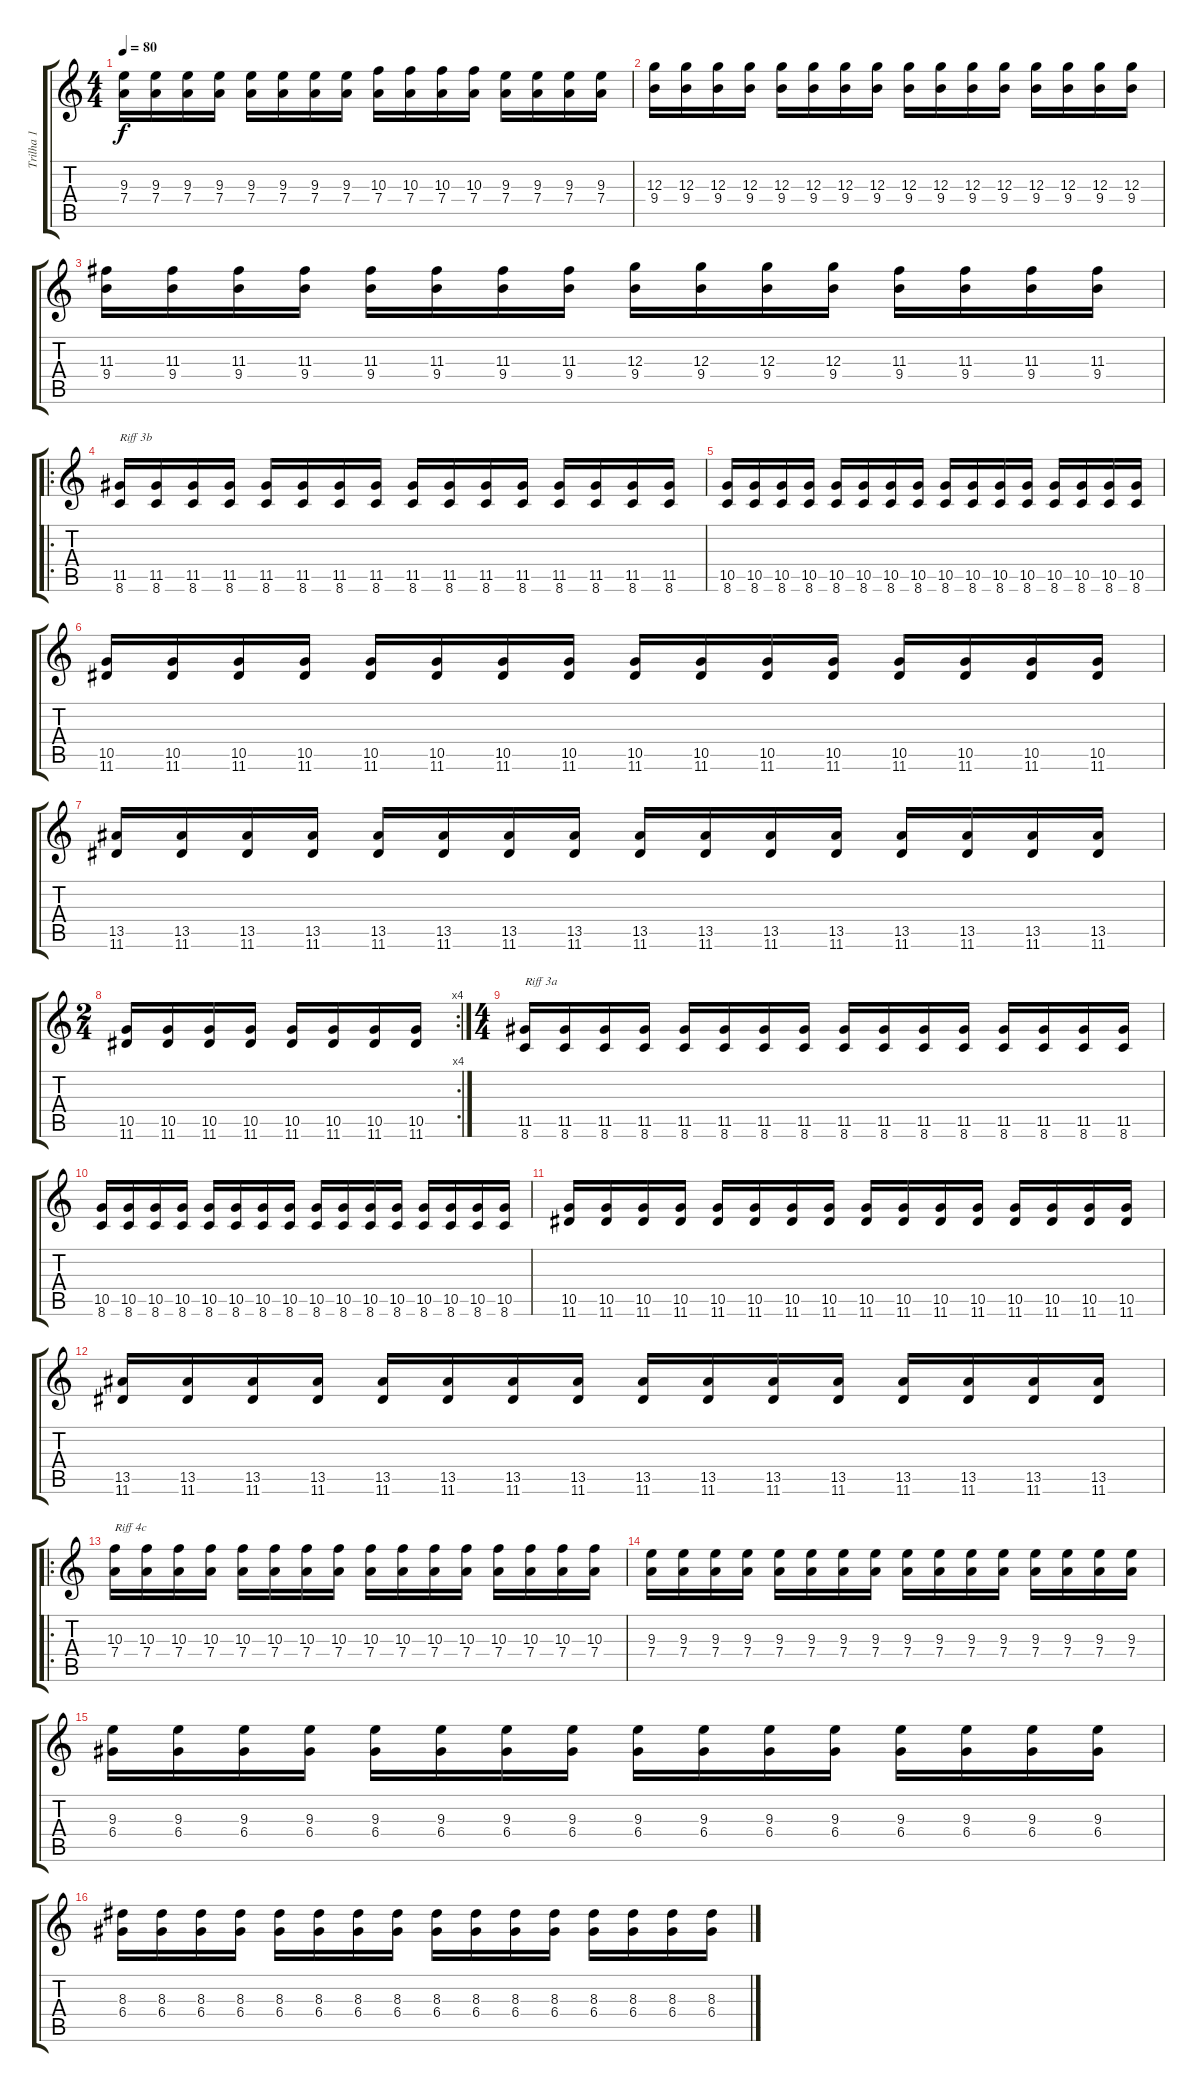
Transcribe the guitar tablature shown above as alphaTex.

\track ("Trilha 1" "Trilha 1") {instrument distortionguitar}
\staff {score tabs}
\tuning (E4 B3 G3 D3 A2 E2) {hide}
\ts (4 4)
\tempo 80
\clef g2
\ks c
(9.3 7.4).16{dy f} (9.3 7.4).16 (9.3 7.4).16 (9.3 7.4).16 (9.3 7.4).16 (9.3 7.4).16 (9.3 7.4).16 (9.3 7.4).16 (10.3 7.4).16 (10.3 7.4).16 (10.3 7.4).16 (10.3 7.4).16 (9.3 7.4).16 (9.3 7.4).16 (9.3 7.4).16 (9.3 7.4).16 |
(12.3 9.4).16 (12.3 9.4).16 (12.3 9.4).16 (12.3 9.4).16 (12.3 9.4).16 (12.3 9.4).16 (12.3 9.4).16 (12.3 9.4).16 (12.3 9.4).16 (12.3 9.4).16 (12.3 9.4).16 (12.3 9.4).16 (12.3 9.4).16 (12.3 9.4).16 (12.3 9.4).16 (12.3 9.4).16 |
(11.3 9.4).16 (11.3 9.4).16 (11.3 9.4).16 (11.3 9.4).16 (11.3 9.4).16 (11.3 9.4).16 (11.3 9.4).16 (11.3 9.4).16 (12.3 9.4).16 (12.3 9.4).16 (12.3 9.4).16 (12.3 9.4).16 (11.3 9.4).16 (11.3 9.4).16 (11.3 9.4).16 (11.3 9.4).16 |
\ro
(11.5 8.6).16{txt "Riff 3b"} (11.5 8.6).16 (11.5 8.6).16 (11.5 8.6).16 (11.5 8.6).16 (11.5 8.6).16 (11.5 8.6).16 (11.5 8.6).16 (11.5 8.6).16 (11.5 8.6).16 (11.5 8.6).16 (11.5 8.6).16 (11.5 8.6).16 (11.5 8.6).16 (11.5 8.6).16 (11.5 8.6).16 |
(10.5 8.6).16 (10.5 8.6).16 (10.5 8.6).16 (10.5 8.6).16 (10.5 8.6).16 (10.5 8.6).16 (10.5 8.6).16 (10.5 8.6).16 (10.5 8.6).16 (10.5 8.6).16 (10.5 8.6).16 (10.5 8.6).16 (10.5 8.6).16 (10.5 8.6).16 (10.5 8.6).16 (10.5 8.6).16 |
(10.5 11.6).16 (10.5 11.6).16 (10.5 11.6).16 (10.5 11.6).16 (10.5 11.6).16 (10.5 11.6).16 (10.5 11.6).16 (10.5 11.6).16 (10.5 11.6).16 (10.5 11.6).16 (10.5 11.6).16 (10.5 11.6).16 (10.5 11.6).16 (10.5 11.6).16 (10.5 11.6).16 (10.5 11.6).16 |
(13.5 11.6).16 (13.5 11.6).16 (13.5 11.6).16 (13.5 11.6).16 (13.5 11.6).16 (13.5 11.6).16 (13.5 11.6).16 (13.5 11.6).16 (13.5 11.6).16 (13.5 11.6).16 (13.5 11.6).16 (13.5 11.6).16 (13.5 11.6).16 (13.5 11.6).16 (13.5 11.6).16 (13.5 11.6).16 |
\rc 4
\ts (2 4)
(10.5 11.6).16 (10.5 11.6).16 (10.5 11.6).16 (10.5 11.6).16 (10.5 11.6).16 (10.5 11.6).16 (10.5 11.6).16 (10.5 11.6).16 |
\ts (4 4)
(11.5 8.6).16{txt "Riff 3a"} (11.5 8.6).16 (11.5 8.6).16 (11.5 8.6).16 (11.5 8.6).16 (11.5 8.6).16 (11.5 8.6).16 (11.5 8.6).16 (11.5 8.6).16 (11.5 8.6).16 (11.5 8.6).16 (11.5 8.6).16 (11.5 8.6).16 (11.5 8.6).16 (11.5 8.6).16 (11.5 8.6).16 |
(10.5 8.6).16 (10.5 8.6).16 (10.5 8.6).16 (10.5 8.6).16 (10.5 8.6).16 (10.5 8.6).16 (10.5 8.6).16 (10.5 8.6).16 (10.5 8.6).16 (10.5 8.6).16 (10.5 8.6).16 (10.5 8.6).16 (10.5 8.6).16 (10.5 8.6).16 (10.5 8.6).16 (10.5 8.6).16 |
(10.5 11.6).16 (10.5 11.6).16 (10.5 11.6).16 (10.5 11.6).16 (10.5 11.6).16 (10.5 11.6).16 (10.5 11.6).16 (10.5 11.6).16 (10.5 11.6).16 (10.5 11.6).16 (10.5 11.6).16 (10.5 11.6).16 (10.5 11.6).16 (10.5 11.6).16 (10.5 11.6).16 (10.5 11.6).16 |
(13.5 11.6).16 (13.5 11.6).16 (13.5 11.6).16 (13.5 11.6).16 (13.5 11.6).16 (13.5 11.6).16 (13.5 11.6).16 (13.5 11.6).16 (13.5 11.6).16 (13.5 11.6).16 (13.5 11.6).16 (13.5 11.6).16 (13.5 11.6).16 (13.5 11.6).16 (13.5 11.6).16 (13.5 11.6).16 |
\ro
(10.3 7.4).16{txt "Riff 4c"} (10.3 7.4).16 (10.3 7.4).16 (10.3 7.4).16 (10.3 7.4).16 (10.3 7.4).16 (10.3 7.4).16 (10.3 7.4).16 (10.3 7.4).16 (10.3 7.4).16 (10.3 7.4).16 (10.3 7.4).16 (10.3 7.4).16 (10.3 7.4).16 (10.3 7.4).16 (10.3 7.4).16 |
(9.3 7.4).16 (9.3 7.4).16 (9.3 7.4).16 (9.3 7.4).16 (9.3 7.4).16 (9.3 7.4).16 (9.3 7.4).16 (9.3 7.4).16 (9.3 7.4).16 (9.3 7.4).16 (9.3 7.4).16 (9.3 7.4).16 (9.3 7.4).16 (9.3 7.4).16 (9.3 7.4).16 (9.3 7.4).16 |
(9.3 6.4).16 (9.3 6.4).16 (9.3 6.4).16 (9.3 6.4).16 (9.3 6.4).16 (9.3 6.4).16 (9.3 6.4).16 (9.3 6.4).16 (9.3 6.4).16 (9.3 6.4).16 (9.3 6.4).16 (9.3 6.4).16 (9.3 6.4).16 (9.3 6.4).16 (9.3 6.4).16 (9.3 6.4).16 |
(8.3 6.4).16 (8.3 6.4).16 (8.3 6.4).16 (8.3 6.4).16 (8.3 6.4).16 (8.3 6.4).16 (8.3 6.4).16 (8.3 6.4).16 (8.3 6.4).16 (8.3 6.4).16 (8.3 6.4).16 (8.3 6.4).16 (8.3 6.4).16 (8.3 6.4).16 (8.3 6.4).16 (8.3 6.4).16
